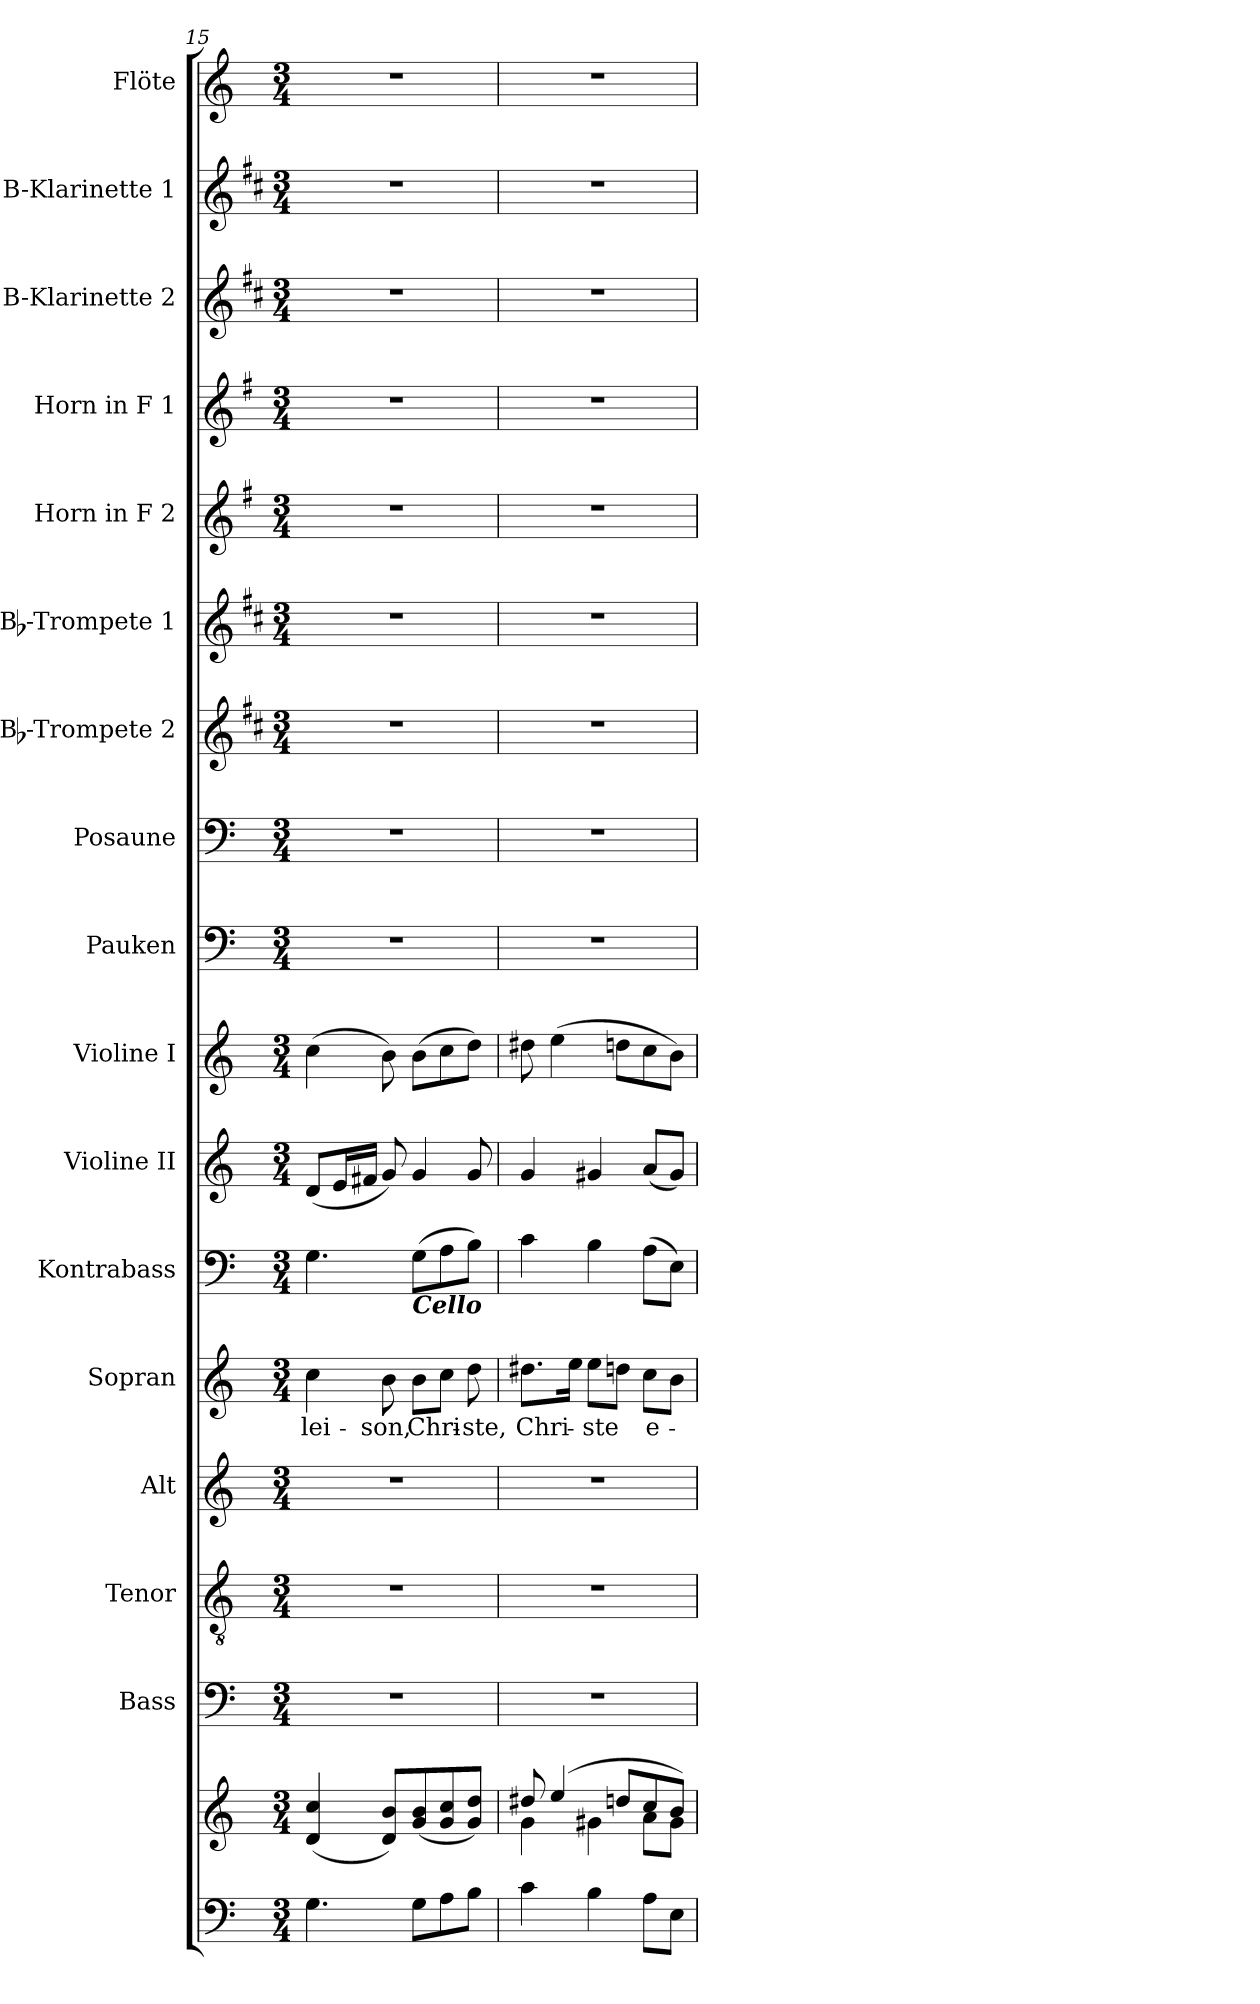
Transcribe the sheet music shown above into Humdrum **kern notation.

**kern	**kern	**kern	**kern	**kern	**kern	**text	**kern	**kern	**kern	**kern	**kern	**kern	**kern	**kern	**kern	**kern	**kern	**kern
*part17	*part17	*part16	*part15	*part14	*part13	*part13	*part12	*part11	*part10	*part9	*part8	*part7	*part6	*part5	*part4	*part3	*part2	*part1
*staff18	*staff17	*staff16	*staff15	*staff14	*staff13	*staff13	*staff12	*staff11	*staff10	*staff9	*staff8	*staff7	*staff6	*staff5	*staff4	*staff3	*staff2	*staff1
*	*	*I"Bass	*I"Tenor	*I"Alt	*I"Sopran	*	*I"Kontrabass	*I"Violine II	*I"Violine I	*I"Pauken	*I"Posaune	*I"Bb-Trompete 2	*I"Bb-Trompete 1	*I"Horn in F 2	*I"Horn in F 1	*I"B-Klarinette 2	*I"B-Klarinette 1	*I"Flöte
*	*	*I'B.	*I'T.	*I'A.	*I'S.	*	*I'Kb.	*I'Vl. II	*I'Vl. I	*I'Pk.	*I'Pos.	*I'Bb Trp. 2	*I'Bb Trp. 1	*I'Hrn. 2	*I'Hrn. 1	*I'B Kl. 2	*I'B Kl. 1	*I'Fl.
*clefF4	*clefG2	*clefF4	*clefGv2	*clefG2	*clefG2	*	*clefF4	*clefG2	*clefG2	*clefF4	*clefF4	*clefG2	*clefG2	*clefG2	*clefG2	*clefG2	*clefG2	*clefG2
*	*	*	*	*	*	*	*ITrd7c12	*	*	*	*	*ITrd1c2	*ITrd1c2	*ITrd4c7	*ITrd4c7	*ITrd1c2	*ITrd1c2	*
*k[]	*k[]	*k[]	*k[]	*k[]	*k[]	*	*k[]	*k[]	*k[]	*k[]	*k[]	*k[]	*k[]	*k[]	*k[]	*k[]	*k[]	*k[]
*C:	*C:	*C:	*C:	*C:	*C:	*	*C:	*C:	*C:	*C:	*C:	*C:	*C:	*C:	*C:	*C:	*C:	*C:
*M3/4	*M3/4	*M3/4	*M3/4	*M3/4	*M3/4	*	*M3/4	*M3/4	*M3/4	*M3/4	*M3/4	*M3/4	*M3/4	*M3/4	*M3/4	*M3/4	*M3/4	*M3/4
=15	=15	=15	=15	=15	=15	=15	=15	=15	=15	=15	=15	=15	=15	=15	=15	=15	=15	=15
!	!	!	!	!	!	!LO:LY:b	!	!	!	!	!	!	!	!	!	!	!	!
4.G\	(<4d/ 4cc/	2.r	2.r	2.r	4cc\	-lei-	4.GG\	(<8d/L	(>4cc\	2.r	2.r	2.r	2.r	2.r	2.r	2.r	2.r	2.r
.	.	.	.	.	.	.	.	16e/L	.	.	.	.	.	.	.	.	.	.
.	.	.	.	.	.	.	.	16f#X/JJ	.	.	.	.	.	.	.	.	.	.
!	!	!	!	!	!	!LO:LY:b	!	!	!	!	!	!	!	!	!	!	!	!
.	8d/ 8b/L)	.	.	.	8b\	-son,	.	8g/)	8b\)	.	.	.	.	.	.	.	.	.
!	!	!	!	!	!	!	!LO:TX:b:Bi:t=Cello	!	!	!	!	!	!	!	!	!	!	!
!	!	!	!	!	!	!LO:LY:b	!	!	!	!	!	!	!	!	!	!	!	!
8G\L	(<8g/ 8b/	.	.	.	8b\L	Chri-	(>8GG\L	4g/	(>8b\L	.	.	.	.	.	.	.	.	.
8A\	8g/ 8cc/	.	.	.	8cc\J	.	8AA\	.	8cc\	.	.	.	.	.	.	.	.	.
!	!	!	!	!	!	!LO:LY:b	!	!	!	!	!	!	!	!	!	!	!	!
8B\J	8g/ 8dd/J)	.	.	.	8dd\	-ste,	8BB\J)	8g/	8dd\J)	.	.	.	.	.	.	.	.	.
=16	=16	=16	=16	=16	=16	=16	=16	=16	=16	=16	=16	=16	=16	=16	=16	=16	=16	=16
*	*^	*	*	*	*	*	*	*	*	*	*	*	*	*	*	*	*	*
!	!	!	!	!	!	!	!LO:LY:b	!	!	!	!	!	!	!	!	!	!	!	!
4c\	8dd#X/	4g\	2.r	2.r	2.r	8.dd#X\L	Chri-	4C\	4g/	8dd#X\	2.r	2.r	2.r	2.r	2.r	2.r	2.r	2.r	2.r
.	(4ee/	.	.	.	.	.	.	.	.	(>4ee\	.	.	.	.	.	.	.	.	.
.	.	.	.	.	.	16ee\Jk	.	.	.	.	.	.	.	.	.	.	.	.	.
!	!	!	!	!	!	!	!LO:LY:b	!	!	!	!	!	!	!	!	!	!	!	!
4B\	.	4g#X\	.	.	.	8ee\L	-ste	4BB\	4g#X/	.	.	.	.	.	.	.	.	.	.
.	8ddn/L	.	.	.	.	8ddn\J	.	.	.	8ddn\L	.	.	.	.	.	.	.	.	.
!	!	!	!	!	!	!	!LO:LY:b	!	!	!	!	!	!	!	!	!	!	!	!
8A\L	8cc/	8a\L	.	.	.	8cc\L	e-	(>8AA\L	(<8a/L	8cc\	.	.	.	.	.	.	.	.	.
8E\J	8b/J)	8g#\J	.	.	.	8b\J	.	8EE\J)	8g#/J)	8b\J)	.	.	.	.	.	.	.	.	.
*	*v	*v	*	*	*	*	*	*	*	*	*	*	*	*	*	*	*	*	*
=	=	=	=	=	=	=	=	=	=	=	=	=	=	=	=	=	=	=
*-	*-	*-	*-	*-	*-	*-	*-	*-	*-	*-	*-	*-	*-	*-	*-	*-	*-	*-
